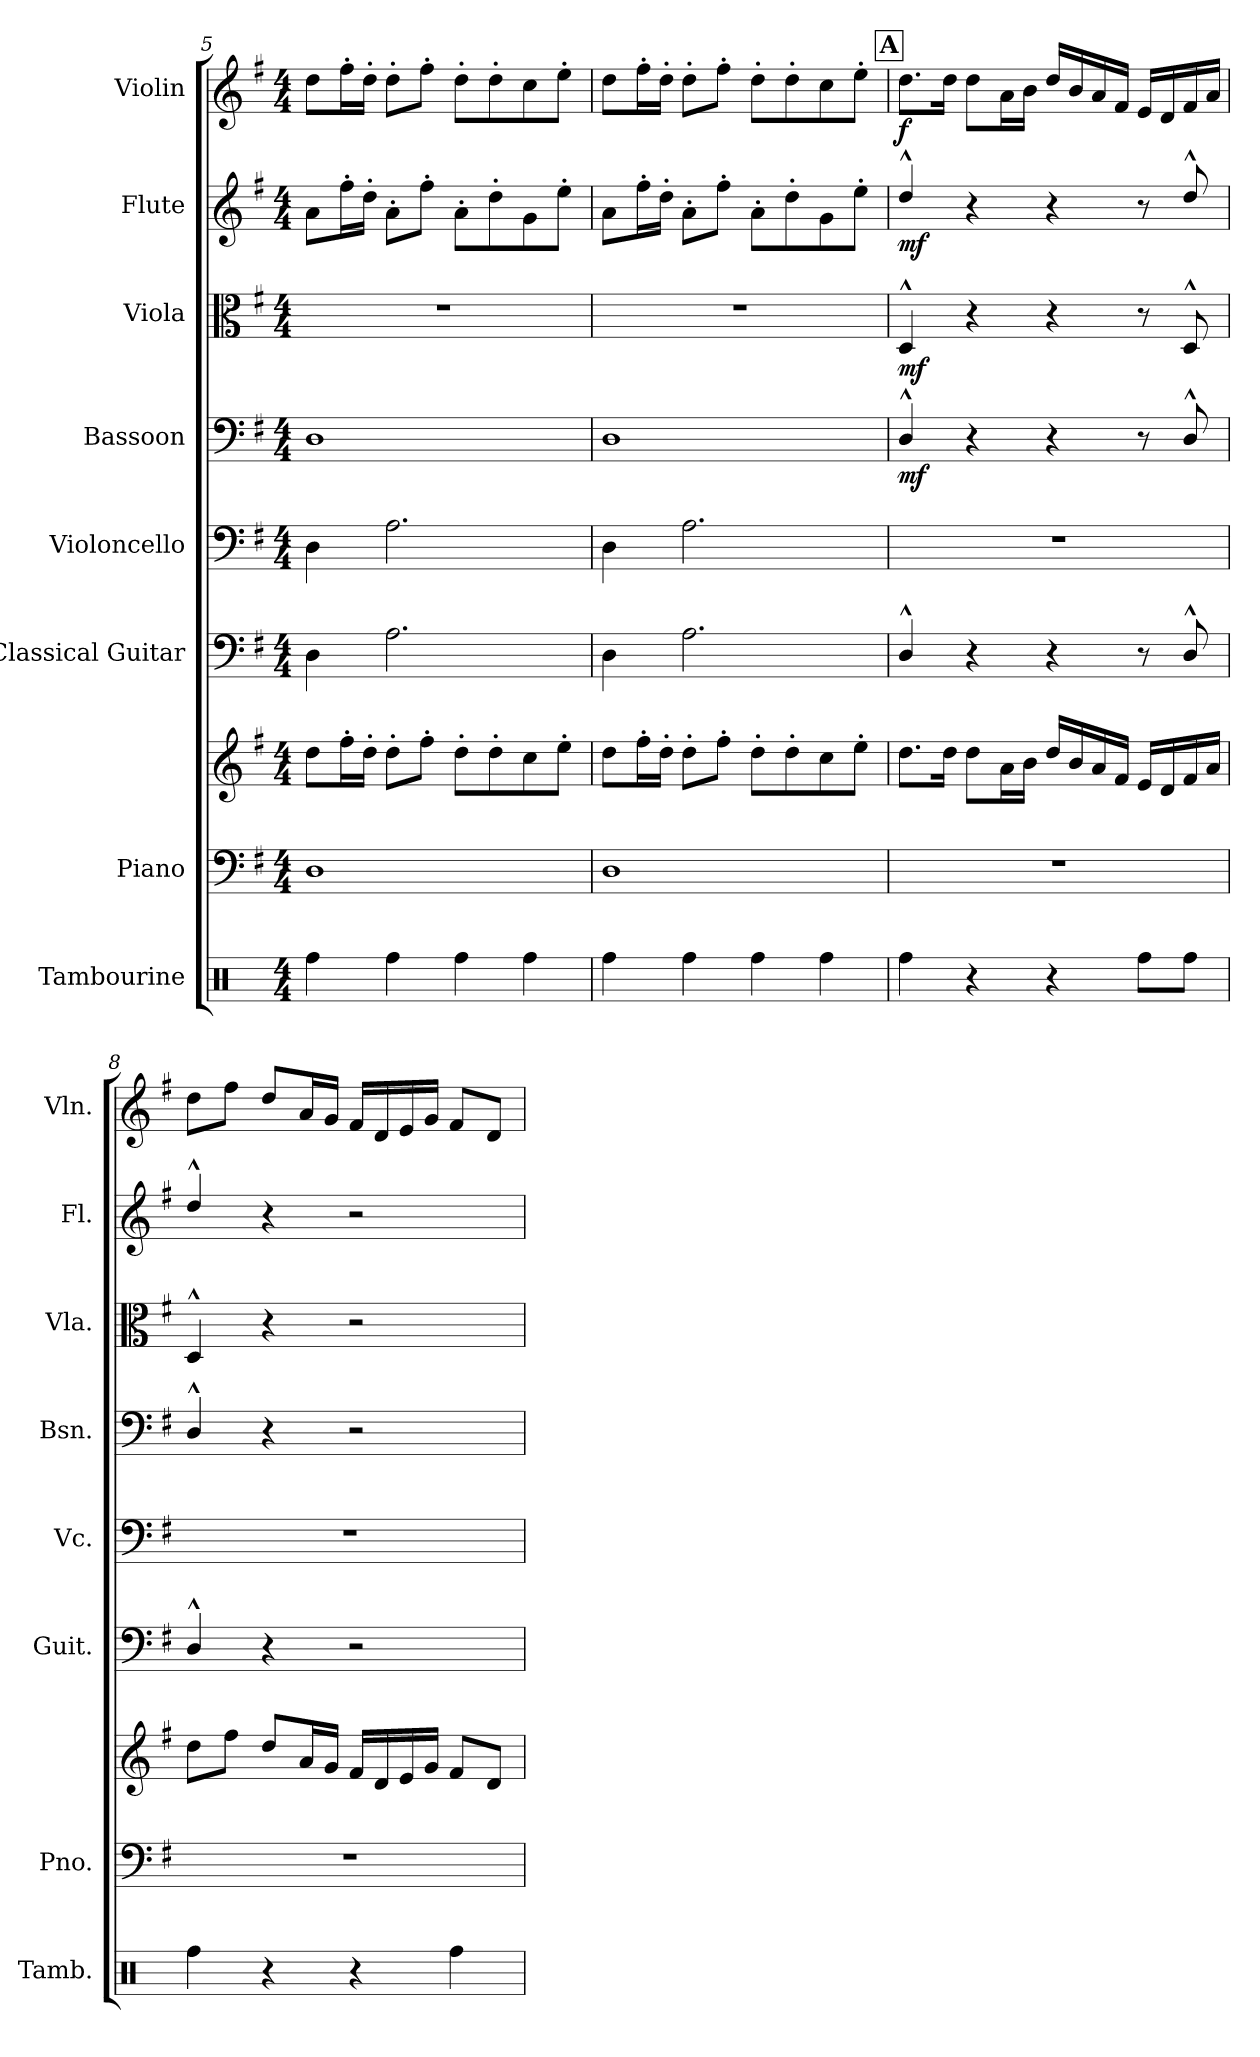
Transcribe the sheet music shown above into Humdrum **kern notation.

**kern	**dynam	**kern	**kern	**kern	**kern	**kern	**dynam	**kern	**dynam	**kern	**dynam	**kern	**dynam
*part8	*part8	*part7	*part7	*part6	*part5	*part4	*part4	*part3	*part3	*part2	*part2	*part1	*part1
*staff9	*staff9	*staff8	*staff7	*staff6	*staff5	*staff4	*staff4	*staff3	*staff3	*staff2	*staff2	*staff1	*staff1
*I"Tambourine	*	*I"Piano	*	*I"Classical Guitar	*I"Violoncello	*I"Bassoon	*	*I"Viola	*	*I"Flute	*	*I"Violin	*
*I'Tamb.	*	*I'Pno.	*	*I'Guit.	*I'Vc.	*I'Bsn.	*	*I'Vla.	*	*I'Fl.	*	*I'Vln.	*
*clefX	*	*clefF4	*clefG2	*clefF4	*clefF4	*clefF4	*	*clefC3	*	*clefG2	*	*clefG2	*
*k[]	*	*k[f#]	*k[f#]	*k[f#]	*k[f#]	*k[f#]	*	*k[f#]	*	*k[f#]	*	*k[f#]	*
*M4/4	*	*M4/4	*M4/4	*M4/4	*M4/4	*M4/4	*	*M4/4	*	*M4/4	*	*M4/4	*
=5	=5	=5	=5	=5	=5	=5	=5	=5	=5	=5	=5	=5	=5
4Rff\	.	1D	8dd\L	4D\	4D\	1D	.	1r	.	8a\L	.	8dd\L	.
.	.	.	16ff#'\L	.	.	.	.	.	.	16ff#'\L	.	16ff#'\L	.
.	.	.	16dd'\JJ	.	.	.	.	.	.	16dd'\JJ	.	16dd'\JJ	.
4Rff\	.	.	8dd'\L	2.A\	2.A\	.	.	.	.	8a'\L	.	8dd'\L	.
.	.	.	8ff#'\J	.	.	.	.	.	.	8ff#'\J	.	8ff#'\J	.
4Rff\	.	.	8dd'\L	.	.	.	.	.	.	8a'\L	.	8dd'\L	.
.	.	.	8dd'\	.	.	.	.	.	.	8dd'\	.	8dd'\	.
4Rff\	.	.	8cc\	.	.	.	.	.	.	8g\	.	8cc\	.
.	.	.	8ee'\J	.	.	.	.	.	.	8ee'\J	.	8ee'\J	.
=6	=6	=6	=6	=6	=6	=6	=6	=6	=6	=6	=6	=6	=6
4Rff\	.	1D	8dd\L	4D\	4D\	1D	.	1r	.	8a\L	.	8dd\L	.
.	.	.	16ff#'\L	.	.	.	.	.	.	16ff#'\L	.	16ff#'\L	.
.	.	.	16dd'\JJ	.	.	.	.	.	.	16dd'\JJ	.	16dd'\JJ	.
4Rff\	.	.	8dd'\L	2.A\	2.A\	.	.	.	.	8a'\L	.	8dd'\L	.
.	.	.	8ff#'\J	.	.	.	.	.	.	8ff#'\J	.	8ff#'\J	.
4Rff\	.	.	8dd'\L	.	.	.	.	.	.	8a'\L	.	8dd'\L	.
.	.	.	8dd'\	.	.	.	.	.	.	8dd'\	.	8dd'\	.
4Rff\	.	.	8cc\	.	.	.	.	.	.	8g\	.	8cc\	.
.	.	.	8ee'\J	.	.	.	.	.	.	8ee'\J	.	8ee'\J	.
!!LO:REH:place=s1:a:B:fs=14:t=A
=7	=7	=7	=7	=7	=7	=7	=7	=7	=7	=7	=7	=7	=7
!	!LO:DY:b	!	!	!	!	!	!	!	!	!	!	!	!
!	!LO:DY:n=1:b	!	!	!	!	!	!LO:DY:b	!	!LO:DY:b	!	!LO:DY:b	!	!LO:DY:b
4Rff\	mf mf	1r	8.dd\L	4D^^/	1r	4D^^/	mf	4D^^/	mf	4dd^^/	mf	8.dd\L	f
.	.	.	16dd\Jk	.	.	.	.	.	.	.	.	16dd\Jk	.
4r	.	.	8dd\L	4r	.	4r	.	4r	.	4r	.	8dd\L	.
.	.	.	16a\L	.	.	.	.	.	.	.	.	16a\L	.
.	.	.	16b\JJ	.	.	.	.	.	.	.	.	16b\JJ	.
4r	.	.	16dd/LL	4r	.	4r	.	4r	.	4r	.	16dd/LL	.
.	.	.	16b/	.	.	.	.	.	.	.	.	16b/	.
.	.	.	16a/	.	.	.	.	.	.	.	.	16a/	.
.	.	.	16f#/JJ	.	.	.	.	.	.	.	.	16f#/JJ	.
8Rff\L	.	.	16e/LL	8r	.	8r	.	8r	.	8r	.	16e/LL	.
.	.	.	16d/	.	.	.	.	.	.	.	.	16d/	.
8Rff\J	.	.	16f#/	8D^^/	.	8D^^/	.	8D^^/	.	8dd^^/	.	16f#/	.
.	.	.	16a/JJ	.	.	.	.	.	.	.	.	16a/JJ	.
!!LO:PB:g=z
=8	=8	=8	=8	=8	=8	=8	=8	=8	=8	=8	=8	=8	=8
4Rff\	.	1r	8dd\L	4D^^/	1r	4D^^/	.	4D^^/	.	4dd^^/	.	8dd\L	.
.	.	.	8ff#\J	.	.	.	.	.	.	.	.	8ff#\J	.
4r	.	.	8dd/L	4r	.	4r	.	4r	.	4r	.	8dd/L	.
.	.	.	16a/L	.	.	.	.	.	.	.	.	16a/L	.
.	.	.	16g/JJ	.	.	.	.	.	.	.	.	16g/JJ	.
4r	.	.	16f#/LL	2r	.	2r	.	2r	.	2r	.	16f#/LL	.
.	.	.	16d/	.	.	.	.	.	.	.	.	16d/	.
.	.	.	16e/	.	.	.	.	.	.	.	.	16e/	.
.	.	.	16g/JJ	.	.	.	.	.	.	.	.	16g/JJ	.
4Rff\	.	.	8f#/L	.	.	.	.	.	.	.	.	8f#/L	.
.	.	.	8d/J	.	.	.	.	.	.	.	.	8d/J	.
=	=	=	=	=	=	=	=	=	=	=	=	=	=
*-	*-	*-	*-	*-	*-	*-	*-	*-	*-	*-	*-	*-	*-
